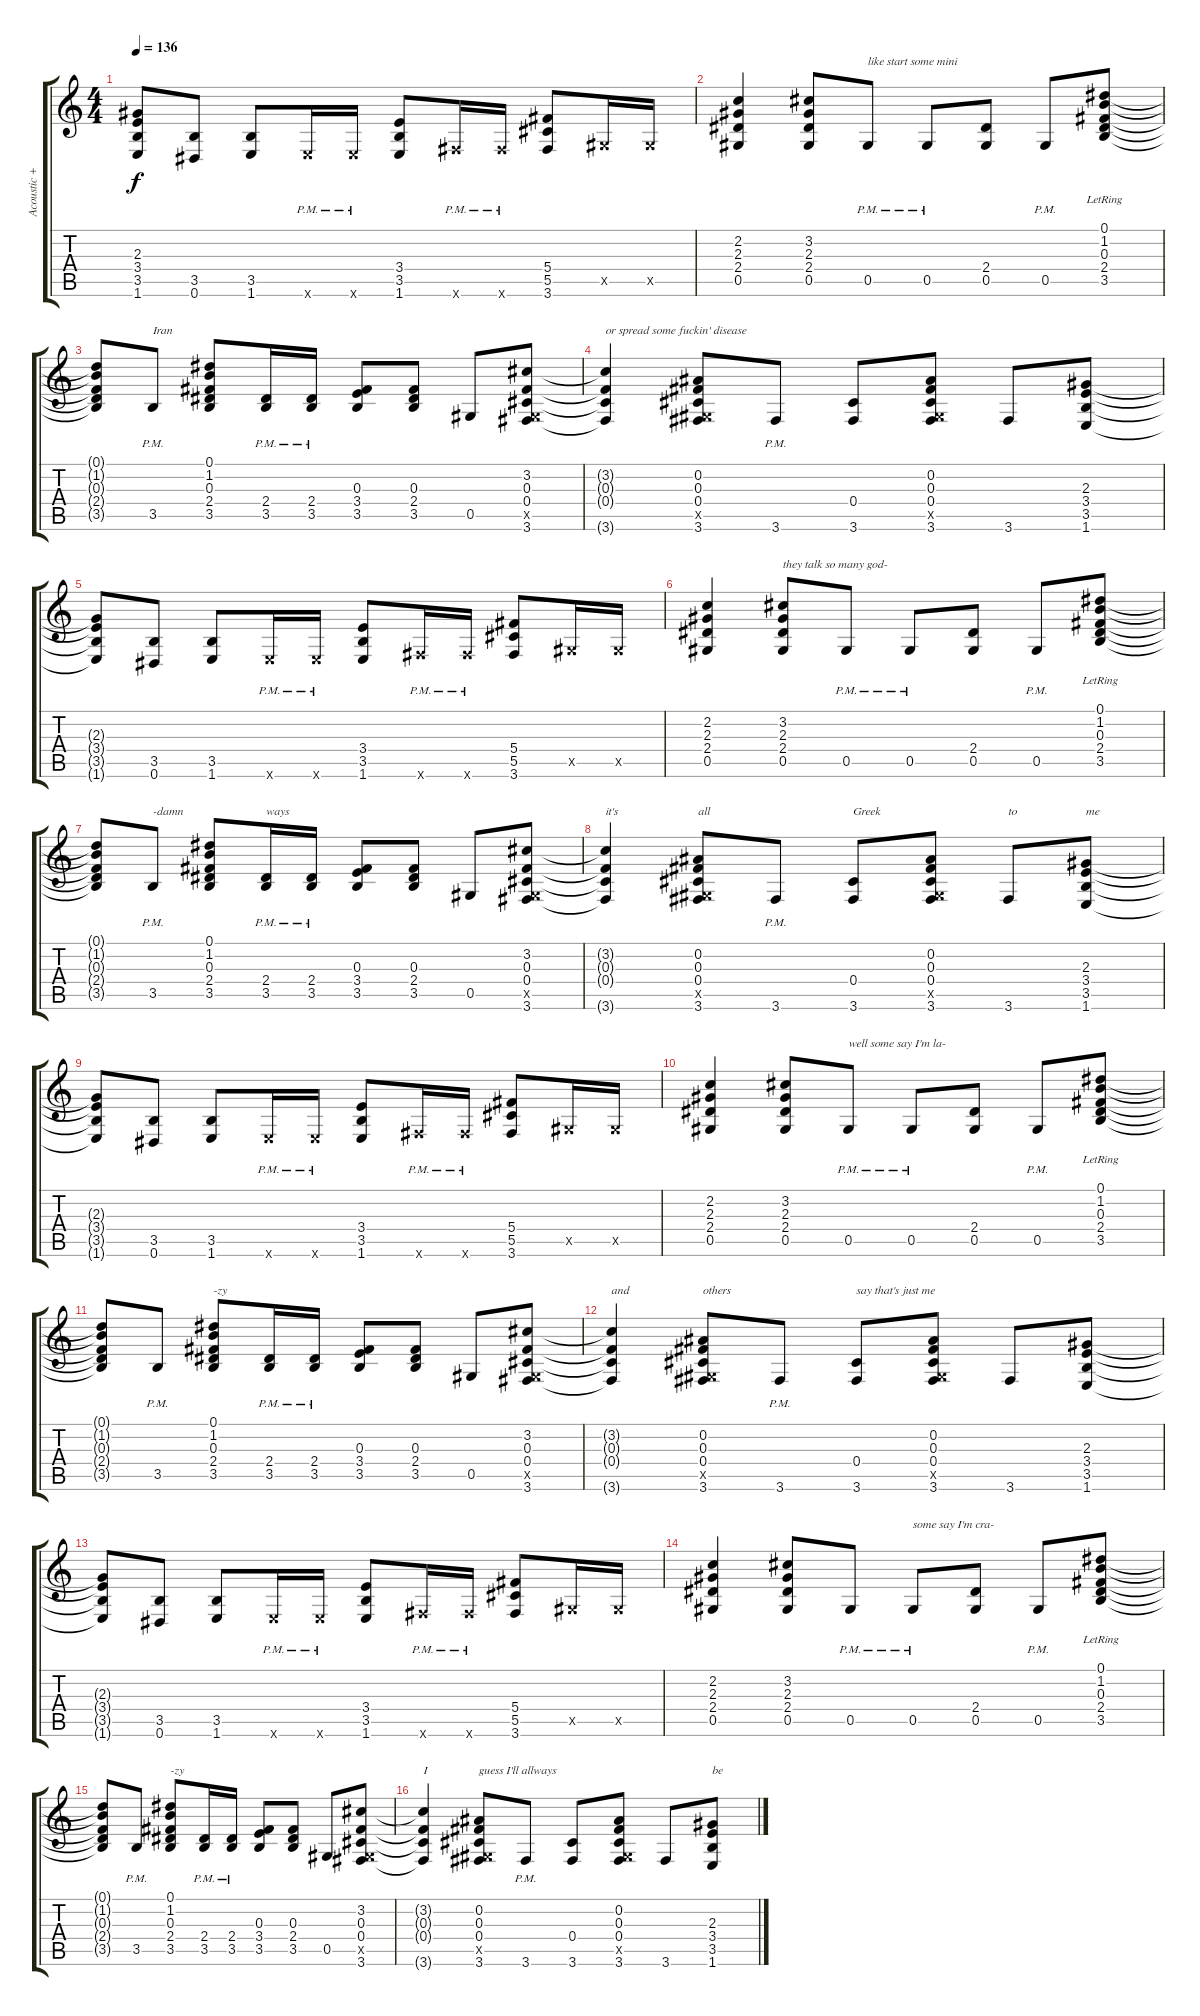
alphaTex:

\track ("Acoustic + solo" "Acoustic +") {instrument acousticguitarsteel}
\staff {score tabs}
\tuning (Eb4 Bb3 Gb3 Db3 Ab2 Eb2) {hide}
\ts (4 4)
\tempo 136
\clef g2
\ks c
(2.3{t} 3.4{t} 3.5{t} 1.6{t}).8{dy f} (3.5 0.6).8 (3.5 1.6).8 1.6{pm x}.16 1.6{pm x}.16 (3.4 3.5 1.6).8 3.6{pm x}.16 3.6{pm x}.16 (5.4 5.5 3.6).8 0.5{x}.16 0.5{x}.16 |
(2.2 2.3 2.4 0.5).4 (3.2 2.3 2.4 0.5).8 0.5{pm}.8{txt "like start some mini"} 0.5{pm}.8 (2.4 0.5).8 0.5{pm}.8 (0.1 1.2{lr} 0.3{lr} 2.4{lr} 3.5{lr}).8 |
(0.1{t} 1.2{t} 0.3{t} 2.4{t} 3.5{t}).8 3.5{pm}.8{txt "Iran"} (0.1 1.2 0.3 2.4 3.5).8 (2.4{pm} 3.5{pm}).16 (2.4{pm} 3.5{pm}).16 (0.3 3.4 3.5).8 (0.3 2.4 3.5).8 0.5.8 (3.2 0.3 0.4 0.5{x} 3.6).8 |
(3.2{t} 0.3{t} 0.4{t} 3.6{t}).4{txt "or spread some fuckin' disease"} (0.2 0.3 0.4 0.5{x} 3.6).8 3.6{pm}.8 (0.4 3.6).8 (0.2 0.3 0.4 0.5{x} 3.6).8 3.6.8 (2.3 3.4 3.5 1.6).8 |
(2.3{t} 3.4{t} 3.5{t} 1.6{t}).8 (3.5 0.6).8 (3.5 1.6).8 1.6{pm x}.16 1.6{pm x}.16 (3.4 3.5 1.6).8 3.6{pm x}.16 3.6{pm x}.16 (5.4 5.5 3.6).8 0.5{x}.16 0.5{x}.16 |
(2.2 2.3 2.4 0.5).4 (3.2 2.3 2.4 0.5).8{txt "they talk so many god-"} 0.5{pm}.8 0.5{pm}.8 (2.4 0.5).8 0.5{pm}.8 (0.1 1.2{lr} 0.3{lr} 2.4{lr} 3.5{lr}).8 |
(0.1{t} 1.2{t} 0.3{t} 2.4{t} 3.5{t}).8 3.5{pm}.8{txt "-damn"} (0.1 1.2 0.3 2.4 3.5).8 (2.4{pm} 3.5{pm}).16{txt "ways"} (2.4{pm} 3.5{pm}).16 (0.3 3.4 3.5).8 (0.3 2.4 3.5).8 0.5.8 (3.2 0.3 0.4 0.5{x} 3.6).8 |
(3.2{t} 0.3{t} 0.4{t} 3.6{t}).4{txt "it's"} (0.2 0.3 0.4 0.5{x} 3.6).8{txt "all"} 3.6{pm}.8 (0.4 3.6).8{txt "Greek"} (0.2 0.3 0.4 0.5{x} 3.6).8 3.6.8{txt "to"} (2.3 3.4 3.5 1.6).8{txt "me"} |
(2.3{t} 3.4{t} 3.5{t} 1.6{t}).8 (3.5 0.6).8 (3.5 1.6).8 1.6{pm x}.16 1.6{pm x}.16 (3.4 3.5 1.6).8 3.6{pm x}.16 3.6{pm x}.16 (5.4 5.5 3.6).8 0.5{x}.16 0.5{x}.16 |
(2.2 2.3 2.4 0.5).4 (3.2 2.3 2.4 0.5).8 0.5{pm}.8{txt "well some say I'm la-"} 0.5{pm}.8 (2.4 0.5).8 0.5{pm}.8 (0.1 1.2{lr} 0.3{lr} 2.4{lr} 3.5{lr}).8 |
(0.1{t} 1.2{t} 0.3{t} 2.4{t} 3.5{t}).8 3.5{pm}.8 (0.1 1.2 0.3 2.4 3.5).8{txt "-zy"} (2.4{pm} 3.5{pm}).16 (2.4{pm} 3.5{pm}).16 (0.3 3.4 3.5).8 (0.3 2.4 3.5).8 0.5.8 (3.2 0.3 0.4 0.5{x} 3.6).8 |
(3.2{t} 0.3{t} 0.4{t} 3.6{t}).4{txt "and"} (0.2 0.3 0.4 0.5{x} 3.6).8{txt "others"} 3.6{pm}.8 (0.4 3.6).8{txt "say that's just me"} (0.2 0.3 0.4 0.5{x} 3.6).8 3.6.8 (2.3 3.4 3.5 1.6).8 |
(2.3{t} 3.4{t} 3.5{t} 1.6{t}).8 (3.5 0.6).8 (3.5 1.6).8 1.6{pm x}.16 1.6{pm x}.16 (3.4 3.5 1.6).8 3.6{pm x}.16 3.6{pm x}.16 (5.4 5.5 3.6).8 0.5{x}.16 0.5{x}.16 |
(2.2 2.3 2.4 0.5).4 (3.2 2.3 2.4 0.5).8 0.5{pm}.8 0.5{pm}.8{txt "some say I'm cra-"} (2.4 0.5).8 0.5{pm}.8 (0.1 1.2{lr} 0.3{lr} 2.4{lr} 3.5{lr}).8 |
(0.1{t} 1.2{t} 0.3{t} 2.4{t} 3.5{t}).8 3.5{pm}.8 (0.1 1.2 0.3 2.4 3.5).8{txt "-zy"} (2.4{pm} 3.5{pm}).16 (2.4{pm} 3.5{pm}).16 (0.3 3.4 3.5).8 (0.3 2.4 3.5).8 0.5.8 (3.2 0.3 0.4 0.5{x} 3.6).8 |
(3.2{t} 0.3{t} 0.4{t} 3.6{t}).4{txt "I"} (0.2 0.3 0.4 0.5{x} 3.6).8{txt "guess I'll allways"} 3.6{pm}.8 (0.4 3.6).8 (0.2 0.3 0.4 0.5{x} 3.6).8 3.6.8 (2.3 3.4 3.5 1.6).8{txt "be"}
